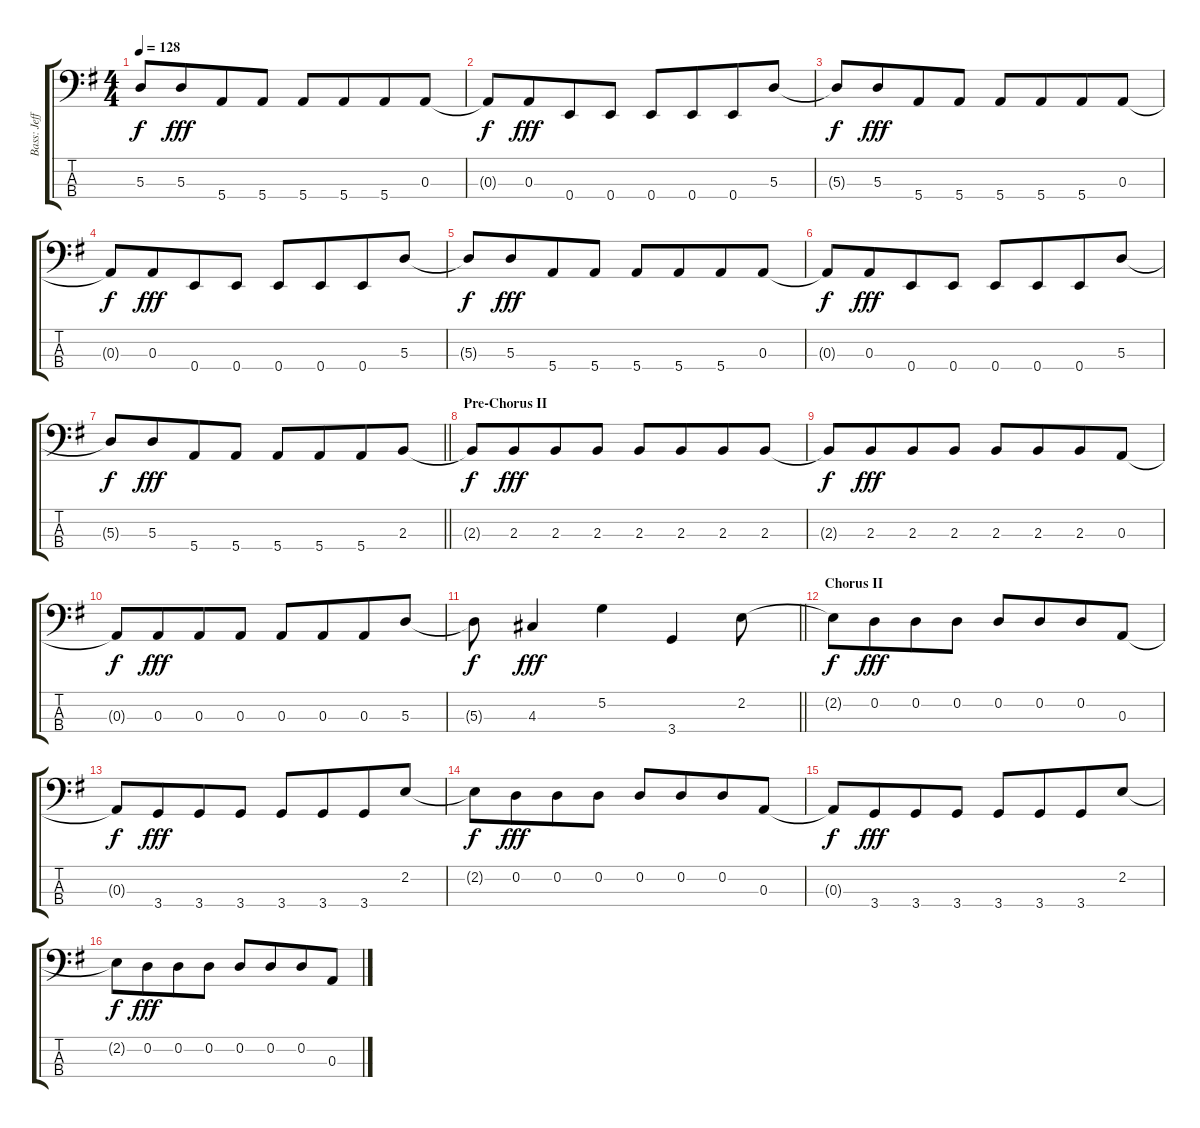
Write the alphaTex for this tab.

\track ("Bass: Jeff" "Bass: Jeff") {instrument electricbassfinger}
\staff {score tabs}
\tuning (G2 D2 A1 E1) {hide}
\ts (4 4)
\tempo 128
\clef f4
\ks g
5.3{t}.8{dy f} 5.3.8{dy fff beam merge} 5.4.8 5.4.8 5.4.8 5.4.8{beam merge} 5.4.8 0.3.8 |
0.3{t}.8{dy f} 0.3.8{dy fff beam merge} 0.4.8 0.4.8 0.4.8 0.4.8{beam merge} 0.4.8 5.3.8 |
5.3{t}.8{dy f} 5.3.8{dy fff beam merge} 5.4.8 5.4.8 5.4.8 5.4.8{beam merge} 5.4.8 0.3.8 |
0.3{t}.8{dy f} 0.3.8{dy fff beam merge} 0.4.8 0.4.8 0.4.8 0.4.8{beam merge} 0.4.8 5.3.8 |
5.3{t}.8{dy f} 5.3.8{dy fff beam merge} 5.4.8 5.4.8 5.4.8 5.4.8{beam merge} 5.4.8 0.3.8 |
0.3{t}.8{dy f} 0.3.8{dy fff beam merge} 0.4.8 0.4.8 0.4.8 0.4.8{beam merge} 0.4.8 5.3.8 |
\barLineRight lightlight
5.3{t}.8{dy f} 5.3.8{dy fff beam merge} 5.4.8 5.4.8 5.4.8 5.4.8{beam merge} 5.4.8 2.3.8 |
\section ("" "Pre-Chorus II")
2.3{t}.8{dy f} 2.3.8{dy fff beam merge} 2.3.8 2.3.8 2.3.8 2.3.8{beam merge} 2.3.8 2.3.8 |
2.3{t}.8{dy f} 2.3.8{dy fff beam merge} 2.3.8 2.3.8 2.3.8 2.3.8{beam merge} 2.3.8 0.3.8 |
0.3{t}.8{dy f} 0.3.8{dy fff beam merge} 0.3.8 0.3.8 0.3.8 0.3.8{beam merge} 0.3.8 5.3.8 |
\barLineRight lightlight
5.3{t}.8{dy f} 4.3.4{dy fff} 5.2.4 3.4.4 2.2.8 |
\section ("" "Chorus II")
2.2{t}.8{dy f} 0.2.8{dy fff beam merge} 0.2.8 0.2.8 0.2.8 0.2.8{beam merge} 0.2.8 0.3.8 |
0.3{t}.8{dy f} 3.4.8{dy fff beam merge} 3.4.8 3.4.8 3.4.8 3.4.8{beam merge} 3.4.8 2.2.8 |
2.2{t}.8{dy f} 0.2.8{dy fff beam merge} 0.2.8 0.2.8 0.2.8 0.2.8{beam merge} 0.2.8 0.3.8 |
0.3{t}.8{dy f} 3.4.8{dy fff beam merge} 3.4.8 3.4.8 3.4.8 3.4.8{beam merge} 3.4.8 2.2.8 |
2.2{t}.8{dy f} 0.2.8{dy fff beam merge} 0.2.8 0.2.8 0.2.8 0.2.8{beam merge} 0.2.8 0.3.8
